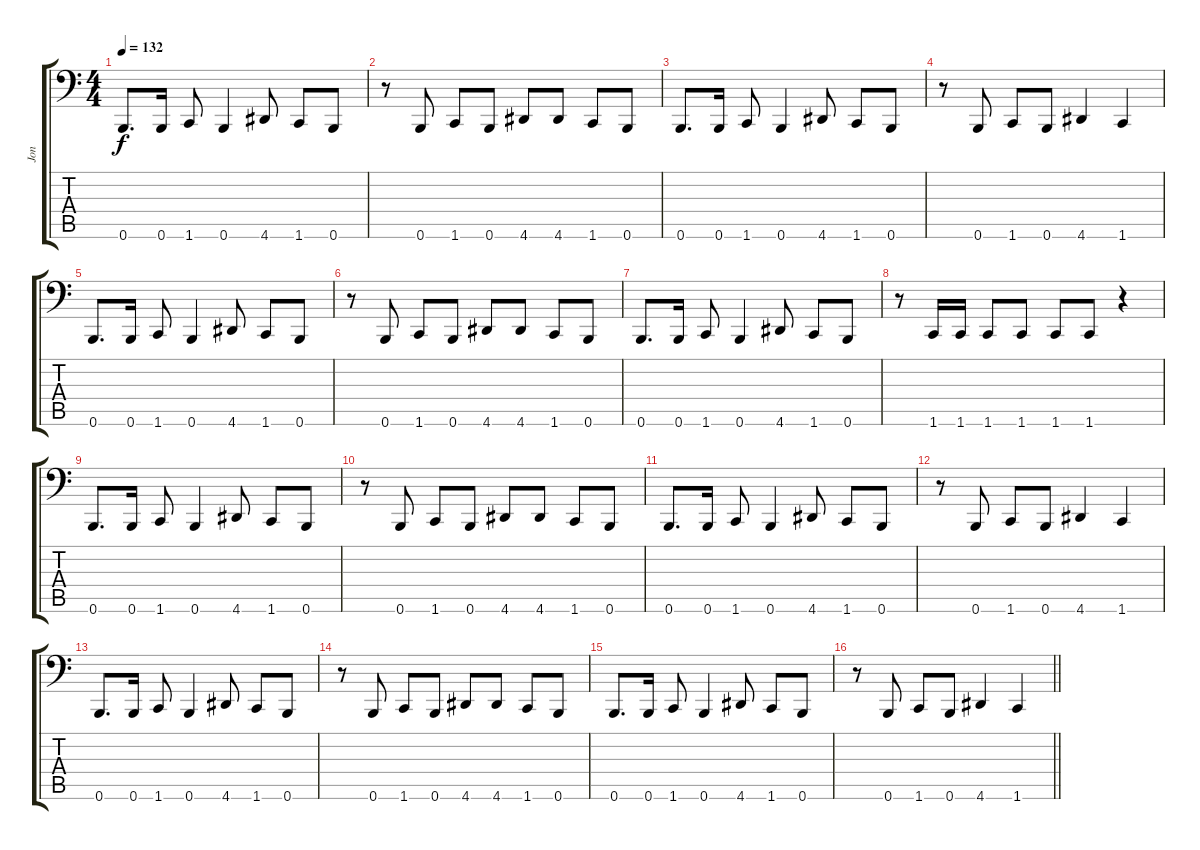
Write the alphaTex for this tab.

\track ("Jon" "Jon") {instrument electricbassfinger}
\staff {score tabs}
\tuning (C3 G2 D2 A1 E1 B0) {hide}
\ts (4 4)
\tempo 132
\clef f4
\ks c
0.6.8{d dy f} 0.6.16 1.6.8 0.6.4 4.6.8 1.6.8 0.6.8 |
r.8 0.6.8 1.6.8 0.6.8 4.6.8 4.6.8 1.6.8 0.6.8 |
0.6.8{d} 0.6.16 1.6.8 0.6.4 4.6.8 1.6.8 0.6.8 |
r.8 0.6.8 1.6.8 0.6.8 4.6.4 1.6.4 |
0.6.8{d} 0.6.16 1.6.8 0.6.4 4.6.8 1.6.8 0.6.8 |
r.8 0.6.8 1.6.8 0.6.8 4.6.8 4.6.8 1.6.8 0.6.8 |
0.6.8{d} 0.6.16 1.6.8 0.6.4 4.6.8 1.6.8 0.6.8 |
r.8 1.6.16 1.6.16 1.6.8 1.6.8 1.6.8 1.6.8 r.4 |
0.6.8{d} 0.6.16 1.6.8 0.6.4 4.6.8 1.6.8 0.6.8 |
r.8 0.6.8 1.6.8 0.6.8 4.6.8 4.6.8 1.6.8 0.6.8 |
0.6.8{d} 0.6.16 1.6.8 0.6.4 4.6.8 1.6.8 0.6.8 |
r.8 0.6.8 1.6.8 0.6.8 4.6.4 1.6.4 |
0.6.8{d} 0.6.16 1.6.8 0.6.4 4.6.8 1.6.8 0.6.8 |
r.8 0.6.8 1.6.8 0.6.8 4.6.8 4.6.8 1.6.8 0.6.8 |
0.6.8{d} 0.6.16 1.6.8 0.6.4 4.6.8 1.6.8 0.6.8 |
\barLineRight lightlight
r.8 0.6.8 1.6.8 0.6.8 4.6.4 1.6.4
